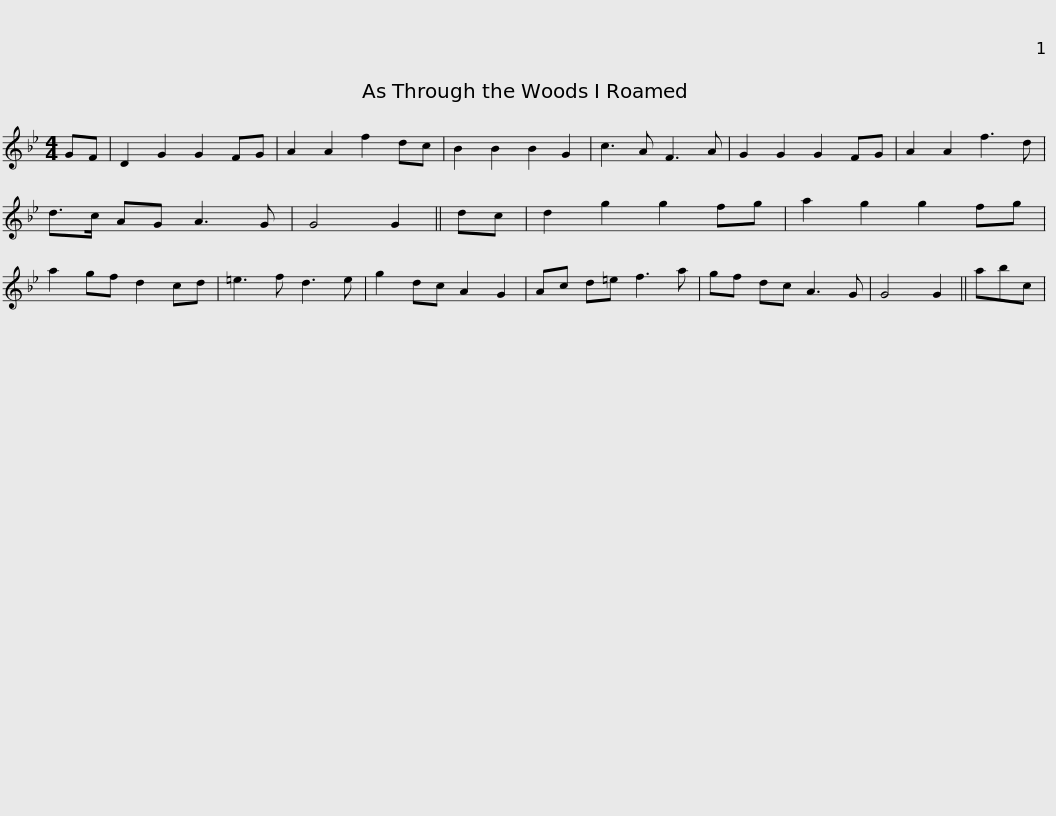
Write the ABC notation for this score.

X:1
L:1/8
M:4/4
I:linebreak $
K:Gmin
V:1 treble
V:1
 GF | D2 G2 G2 FG | A2 A2 f2 dc | B2 B2 B2 G2 | c3 A F3 A | %5
 G2 G2 G2 FG | A2 A2 f3 d | d>c AG A3 G | G4 G2 ||$ dc | %10
 d2 g2 g2 fg | a2 g2 g2 fg | a2 gf d2 cd | =e3 f d3 e | g2 dc A2 G2 | %15
 Ac d=e f3 a | gf dc A3 G |$ G4 G2 || abc | %19
